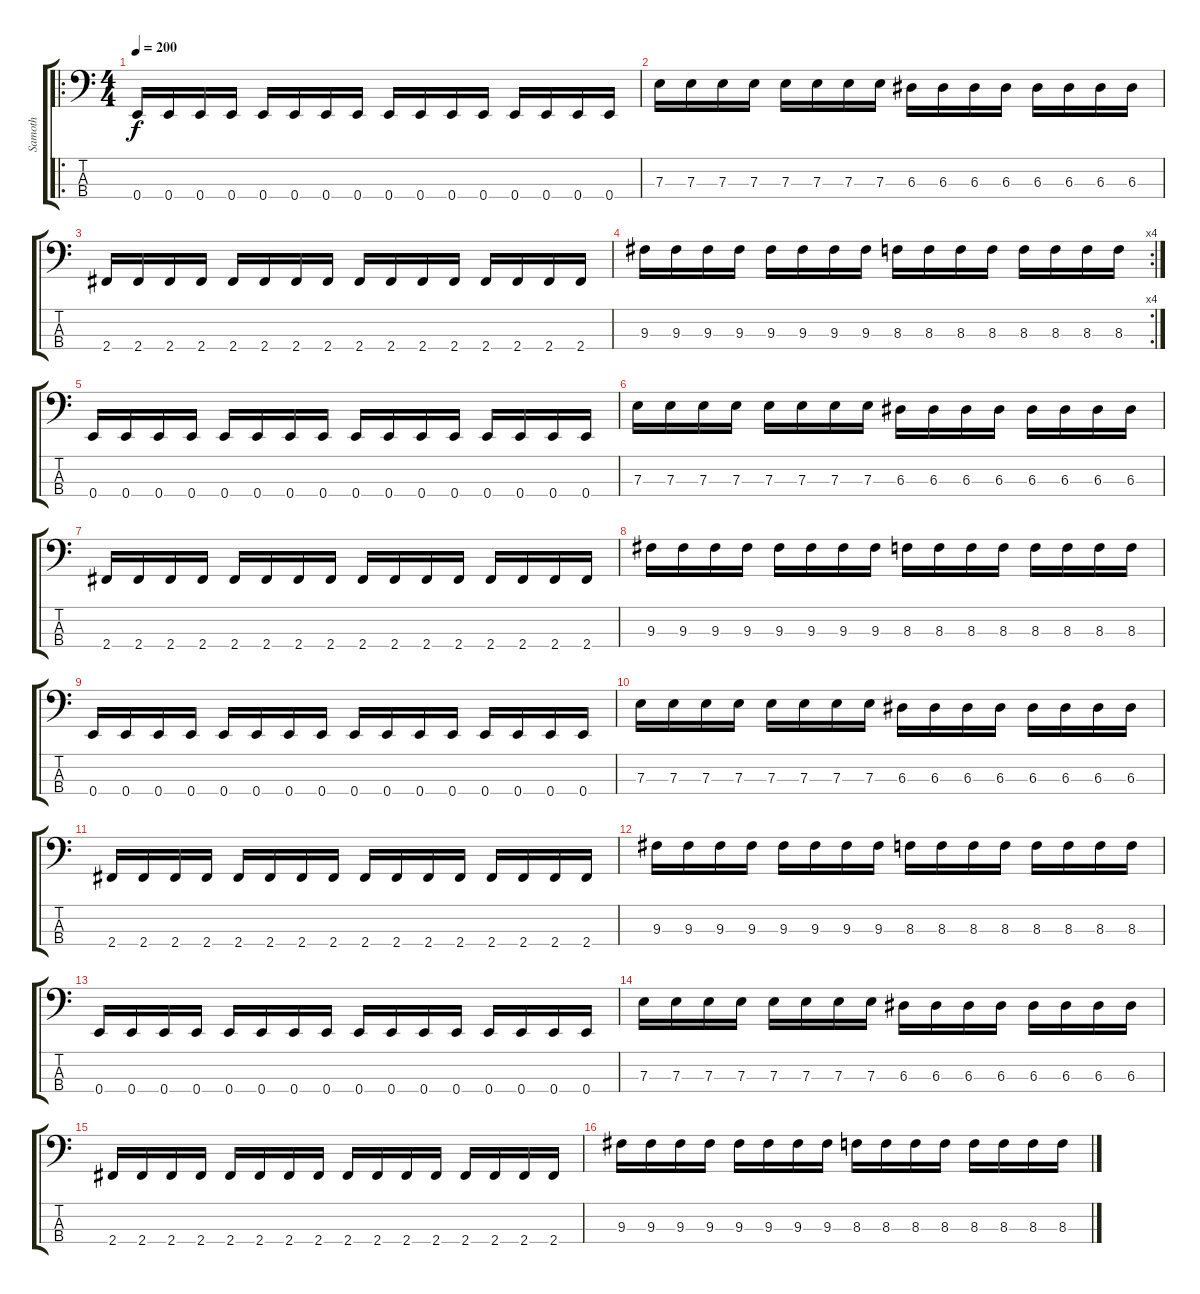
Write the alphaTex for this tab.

\track ("Samoth" "Samoth") {instrument electricbassfinger}
\staff {score tabs}
\tuning (G2 D2 A1 E1) {hide}
\ro
\ts (4 4)
\tempo 200
\clef f4
\ks c
0.4.16{dy f} 0.4.16 0.4.16 0.4.16 0.4.16 0.4.16 0.4.16 0.4.16 0.4.16 0.4.16 0.4.16 0.4.16 0.4.16 0.4.16 0.4.16 0.4.16 |
7.3.16 7.3.16 7.3.16 7.3.16 7.3.16 7.3.16 7.3.16 7.3.16 6.3.16 6.3.16 6.3.16 6.3.16 6.3.16 6.3.16 6.3.16 6.3.16 |
2.4.16 2.4.16 2.4.16 2.4.16 2.4.16 2.4.16 2.4.16 2.4.16 2.4.16 2.4.16 2.4.16 2.4.16 2.4.16 2.4.16 2.4.16 2.4.16 |
\rc 4
9.3.16 9.3.16 9.3.16 9.3.16 9.3.16 9.3.16 9.3.16 9.3.16 8.3.16 8.3.16 8.3.16 8.3.16 8.3.16 8.3.16 8.3.16 8.3.16 |
0.4.16 0.4.16 0.4.16 0.4.16 0.4.16 0.4.16 0.4.16 0.4.16 0.4.16 0.4.16 0.4.16 0.4.16 0.4.16 0.4.16 0.4.16 0.4.16 |
7.3.16 7.3.16 7.3.16 7.3.16 7.3.16 7.3.16 7.3.16 7.3.16 6.3.16 6.3.16 6.3.16 6.3.16 6.3.16 6.3.16 6.3.16 6.3.16 |
2.4.16 2.4.16 2.4.16 2.4.16 2.4.16 2.4.16 2.4.16 2.4.16 2.4.16 2.4.16 2.4.16 2.4.16 2.4.16 2.4.16 2.4.16 2.4.16 |
9.3.16 9.3.16 9.3.16 9.3.16 9.3.16 9.3.16 9.3.16 9.3.16 8.3.16 8.3.16 8.3.16 8.3.16 8.3.16 8.3.16 8.3.16 8.3.16 |
0.4.16 0.4.16 0.4.16 0.4.16 0.4.16 0.4.16 0.4.16 0.4.16 0.4.16 0.4.16 0.4.16 0.4.16 0.4.16 0.4.16 0.4.16 0.4.16 |
7.3.16 7.3.16 7.3.16 7.3.16 7.3.16 7.3.16 7.3.16 7.3.16 6.3.16 6.3.16 6.3.16 6.3.16 6.3.16 6.3.16 6.3.16 6.3.16 |
2.4.16 2.4.16 2.4.16 2.4.16 2.4.16 2.4.16 2.4.16 2.4.16 2.4.16 2.4.16 2.4.16 2.4.16 2.4.16 2.4.16 2.4.16 2.4.16 |
9.3.16 9.3.16 9.3.16 9.3.16 9.3.16 9.3.16 9.3.16 9.3.16 8.3.16 8.3.16 8.3.16 8.3.16 8.3.16 8.3.16 8.3.16 8.3.16 |
0.4.16 0.4.16 0.4.16 0.4.16 0.4.16 0.4.16 0.4.16 0.4.16 0.4.16 0.4.16 0.4.16 0.4.16 0.4.16 0.4.16 0.4.16 0.4.16 |
7.3.16 7.3.16 7.3.16 7.3.16 7.3.16 7.3.16 7.3.16 7.3.16 6.3.16 6.3.16 6.3.16 6.3.16 6.3.16 6.3.16 6.3.16 6.3.16 |
2.4.16 2.4.16 2.4.16 2.4.16 2.4.16 2.4.16 2.4.16 2.4.16 2.4.16 2.4.16 2.4.16 2.4.16 2.4.16 2.4.16 2.4.16 2.4.16 |
9.3.16 9.3.16 9.3.16 9.3.16 9.3.16 9.3.16 9.3.16 9.3.16 8.3.16 8.3.16 8.3.16 8.3.16 8.3.16 8.3.16 8.3.16 8.3.16
